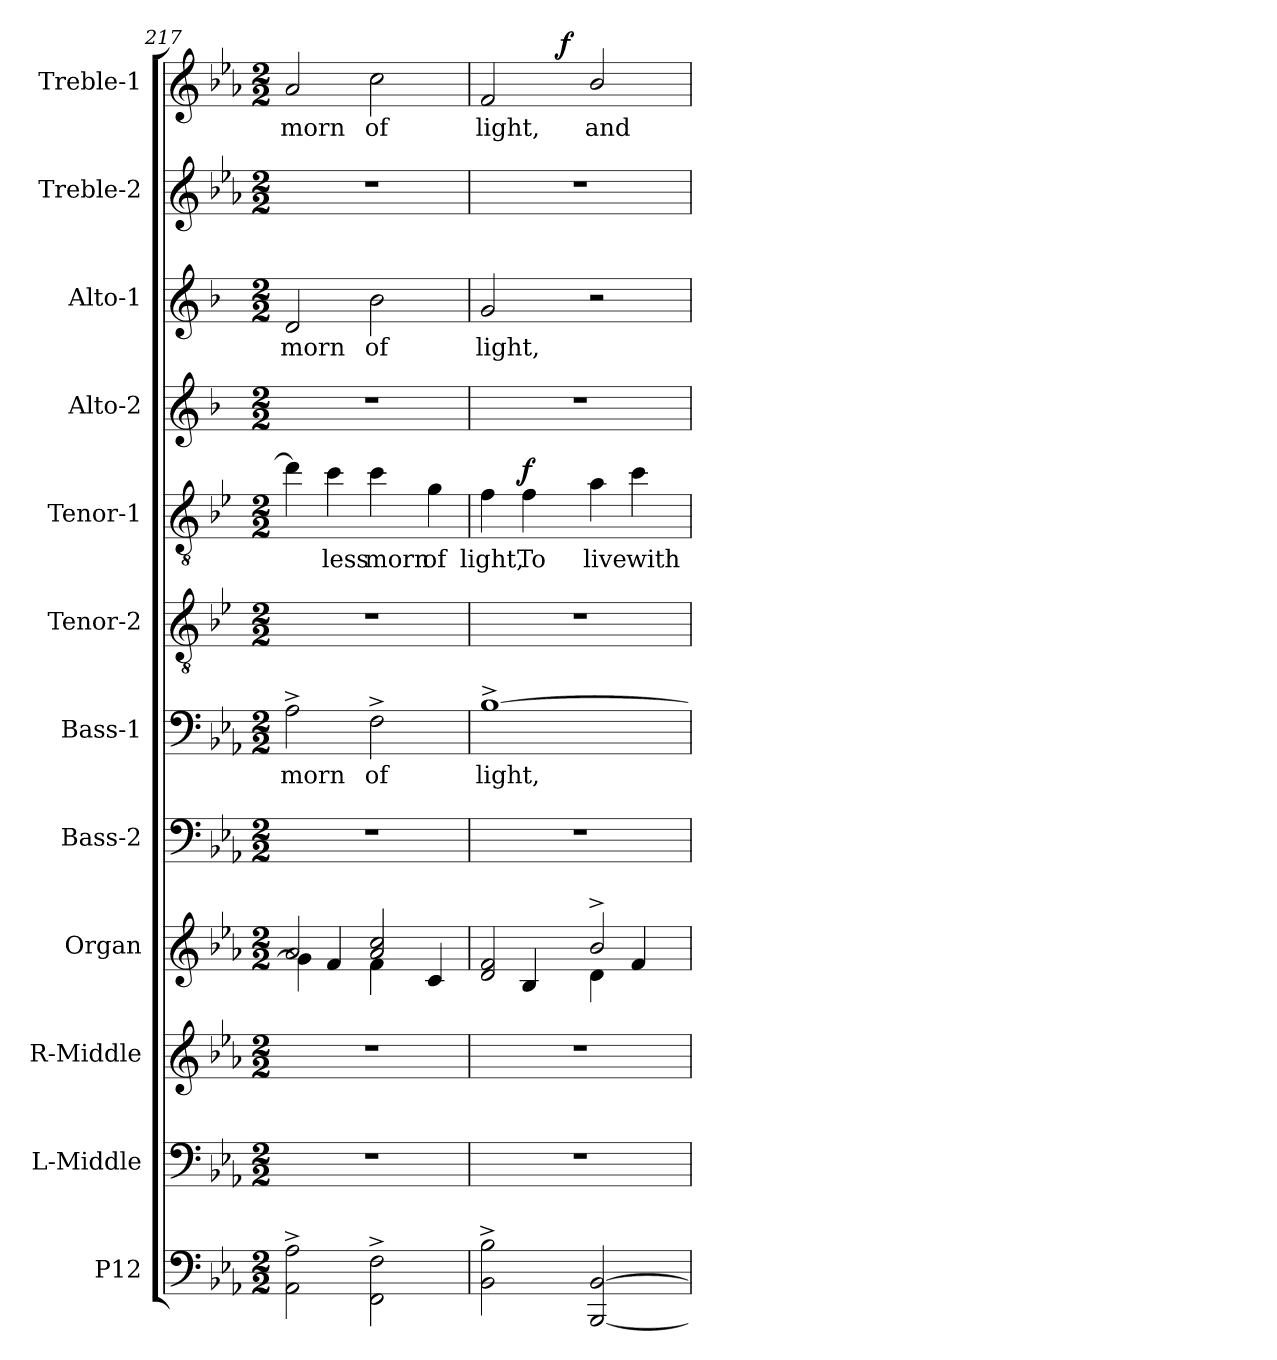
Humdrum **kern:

**kern	**kern	**kern	**kern	**kern	**kern	**text	**kern	**kern	**text	**dynam	**kern	**kern	**text	**kern	**kern	**text	**dynam
*part12	*part11	*part10	*part9	*part8	*part7	*part7	*part6	*part5	*part5	*part5	*part4	*part3	*part3	*part2	*part1	*part1	*part1
*staff12	*staff11	*staff10	*staff9	*staff8	*staff7	*staff7	*staff6	*staff5	*staff5	*staff5	*staff4	*staff3	*staff3	*staff2	*staff1	*staff1	*staff1
*I"P12	*I"L-Middle	*I"R-Middle	*I"Organ	*I"Bass-2	*I"Bass-1	*	*I"Tenor-2	*I"Tenor-1	*	*	*I"Alto-2	*I"Alto-1	*	*I"Treble-2	*I"Treble-1	*	*
*	*I'L-M	*	*	*I'B2:	*I'B:	*	*I'T2:	*I'T:	*	*	*I'A2:	*I'A:	*	*	*	*	*
*clefF4	*clefF4	*clefG2	*clefG2	*clefF4	*clefF4	*	*clefGv2	*clefGv2	*	*	*clefG2	*clefG2	*	*clefG2	*clefG2	*	*
*	*	*	*	*	*	*	*ITrd4c7	*ITrd4c7	*	*	*ITrd1c2	*ITrd1c2	*	*ITrd-7c-12	*ITrd-7c-12	*	*
*k[b-e-a-]	*k[b-e-a-]	*k[b-e-a-]	*k[b-e-a-]	*k[b-e-a-]	*k[b-e-a-]	*	*k[b-e-a-]	*k[b-e-a-]	*	*	*k[b-e-a-]	*k[b-e-a-]	*	*k[b-e-a-]	*k[b-e-a-]	*	*
*E-:	*E-:	*E-:	*E-:	*E-:	*E-:	*	*E-:	*E-:	*	*	*E-:	*E-:	*	*E-:	*E-:	*	*
*M2/2	*M2/2	*M2/2	*M2/2	*M2/2	*M2/2	*	*M2/2	*M2/2	*	*	*M2/2	*M2/2	*	*M2/2	*M2/2	*	*
=217	=217	=217	=217	=217	=217	=217	=217	=217	=217	=217	=217	=217	=217	=217	=217	=217	=217
*	*	*	*^	*	*	*	*	*	*	*	*	*	*	*	*	*	*
!	!	!	!	!	!	!	!LO:LY:b:color=#000000	!	!	!	!	!	!	!	!	!	!	!
!	!	!	!	!	!	!	!	!	!	!	!	!	!	!LO:LY:b:color=#000000	!	!	!	!
!	!	!	!	!	!	!	!	!	!	!	!	!	!	!	!	!	!LO:LY:b:color=#000000	!
2AA-i\^ 2A-i^	1r	1r	2a-i/	4gi\]	1r	2A-^i\	morn	1r	4gi\]	.	.	1r	2ci/	morn	1r	2aa-i/	morn	.
!	!	!	!	!	!	!	!	!	!	!LO:LY:b:color=#000000	!	!	!	!	!	!	!	!
.	.	.	.	4fi/	.	.	.	.	4fi\	-less	.	.	.	.	.	.	.	.
!	!	!	!	!	!	!	!LO:LY:b:color=#000000	!	!	!	!	!	!	!	!	!	!	!
!	!	!	!	!	!	!	!	!	!	!LO:LY:b:color=#000000	!	!	!	!	!	!	!	!
!	!	!	!	!	!	!	!	!	!	!	!	!	!	!LO:LY:b:color=#000000	!	!	!	!
!	!	!	!	!	!	!	!	!	!	!	!	!	!	!	!	!	!LO:LY:b:color=#000000	!
2FFi\^ 2Fi^	.	.	2a-i/ 2cci	4fi\	.	2F^i\	of	.	4fi\	morn	.	.	2a-i\	of	.	2ccci\	of	.
!	!	!	!	!	!	!	!	!	!	!LO:LY:b:color=#000000	!	!	!	!	!	!	!	!
.	.	.	.	4ci/	.	.	.	.	4ci\	of	.	.	.	.	.	.	.	.
=218	=218	=218	=218	=218	=218	=218	=218	=218	=218	=218	=218	=218	=218	=218	=218	=218	=218	=218
!	!	!	!	!	!	!	!LO:LY:b:color=#000000	!	!	!	!	!	!	!	!	!	!	!
!	!	!	!	!	!	!	!	!	!	!LO:LY:b:color=#000000	!	!	!	!	!	!	!	!
!	!	!	!	!	!	!	!	!	!	!	!	!	!	!LO:LY:b:color=#000000	!	!	!	!
!	!	!	!	!	!	!	!	!	!	!	!	!	!	!	!	!	!LO:LY:b:color=#000000	!
*	*	*	*	*	*	*	*	*	*	*	*	*	*	*	*	*^	*	*
2BB-i\^ 2B-i^	1r	1r	2di/ 2fi	4ryy	1r	[1B-^i	light,	1r	4B-i\	light,	.	1r	2fi/	light,	1r	2ffi/	4ryy	light,	.
!	!	!	!	!	!	!	!	!	!	!LO:LY:b:color=#000000	!	!	!	!	!	!	!	!	!
.	.	.	.	4B-i/	.	.	.	.	4B-i\	To	f	.	.	.	.	.	16ryy	.	.
.	.	.	.	.	.	.	.	.	.	.	.	.	.	.	.	.	32ryy	.	.
.	.	.	.	.	.	.	.	.	.	.	.	.	.	.	.	.	64ryy	.	.
.	.	.	.	.	.	.	.	.	.	.	.	.	.	.	.	.	1024ryy	.	.
.	.	.	.	.	.	.	.	.	.	.	.	.	.	.	.	.	2ryy	.	f
!	!	!	!	!	!	!	!	!	!	!LO:LY:b:color=#000000	!	!	!	!	!	!	!	!	!
!	!	!	!	!	!	!	!	!	!	!	!	!	!	!	!	!	!	!LO:LY:b:color=#000000	!
[2BBB-i/ [2BB-i	.	.	2b-^i/	4di\	.	.	.	.	4di\	live	.	.	2r	.	.	2bb-i/	.	and	.
!	!	!	!	!	!	!	!	!	!	!LO:LY:b:color=#000000	!	!	!	!	!	!	!	!	!
.	.	.	.	4fi/	.	.	.	.	4fi\	with	.	.	.	.	.	.	.	.	.
.	.	.	.	.	.	.	.	.	.	.	.	.	.	.	.	.	8ryy	.	.
.	.	.	.	.	.	.	.	.	.	.	.	.	.	.	.	.	128...ryy	.	.
*	*	*	*v	*v	*	*	*	*	*	*	*	*	*	*	*	*v	*v	*	*
=	=	=	=	=	=	=	=	=	=	=	=	=	=	=	=	=	=
*-	*-	*-	*-	*-	*-	*-	*-	*-	*-	*-	*-	*-	*-	*-	*-	*-	*-
